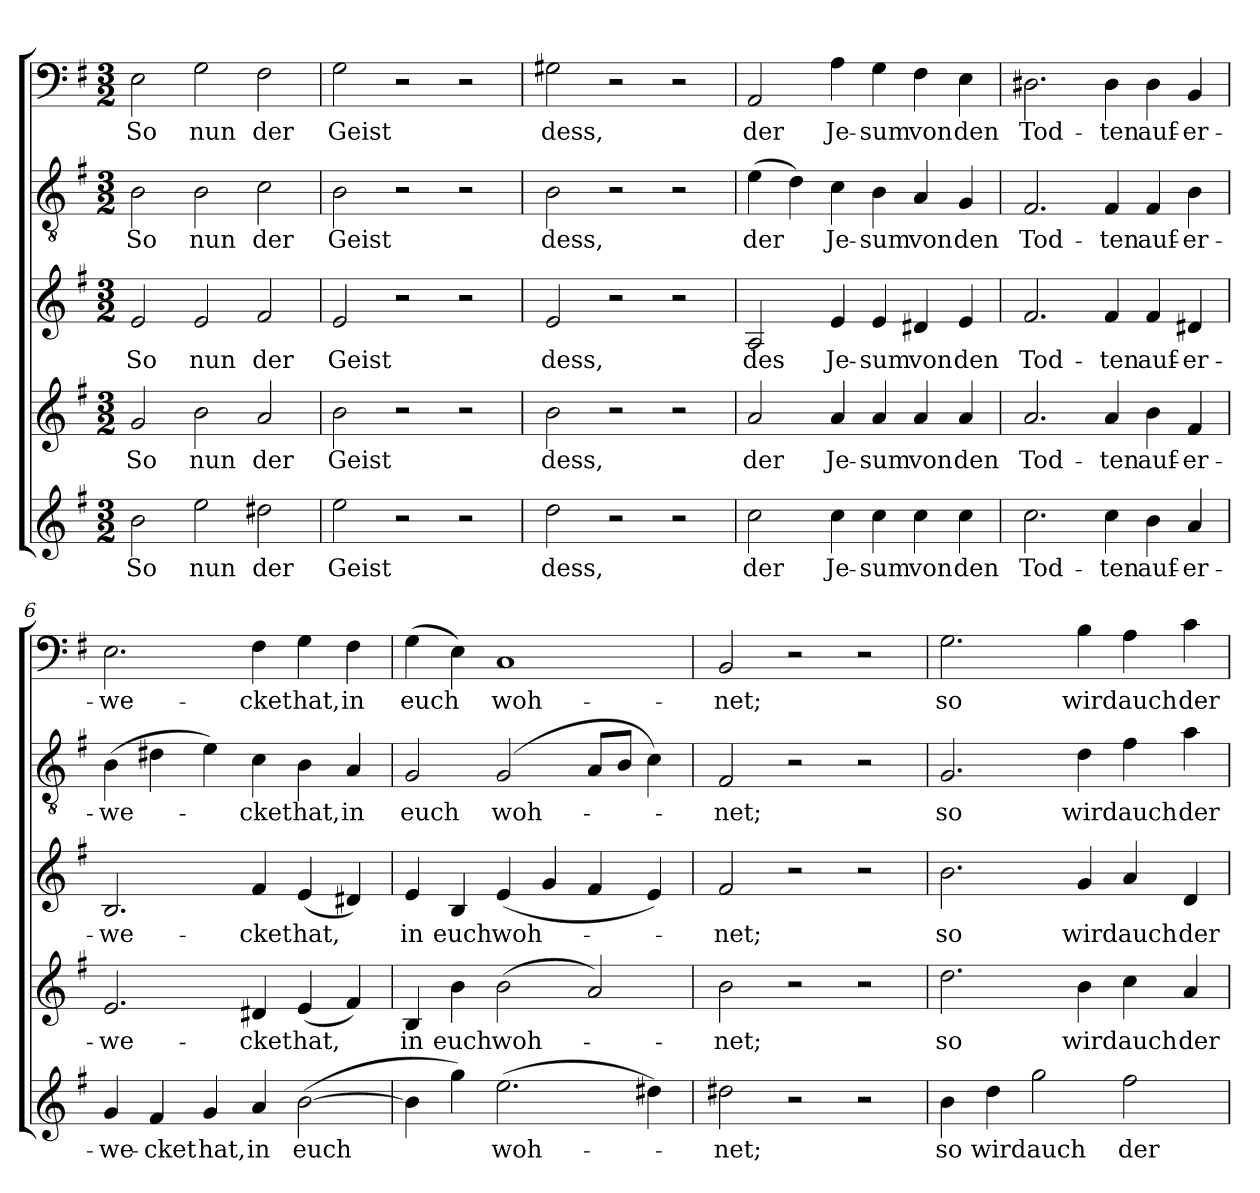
**kern	**text	**kern	**text	**kern	**text	**kern	**text	**kern	**text
*part5	*part5	*part4	*part4	*part3	*part3	*part2	*part2	*part1	*part1
*staff5	*staff5	*staff4	*staff4	*staff3	*staff3	*staff2	*staff2	*staff1	*staff1
*clefG2	*	*clefG2	*	*clefG2	*	*clefGv2	*	*clefF4	*
*k[f#]	*	*k[f#]	*	*k[f#]	*	*k[f#]	*	*k[f#]	*
*e:	*	*e:	*	*e:	*	*e:	*	*e:	*
*M3/2	*	*M3/2	*	*M3/2	*	*M3/2	*	*M3/2	*
=1	=1	=1	=1	=1	=1	=1	=1	=1	=1
2b\	So	2g/	So	2e/	So	2B\	So	2E\	So
2ee\	nun	2b\	nun	2e/	nun	2B\	nun	2G\	nun
2dd#X\	der	2a/	der	2f#/	der	2c\	der	2F#\	der
=2	=2	=2	=2	=2	=2	=2	=2	=2	=2
2ee\	Geist	2b\	Geist	2e/	Geist	2B\	Geist	2G\	Geist
2r	.	2r	.	2r	.	2r	.	2r	.
2r	.	2r	.	2r	.	2r	.	2r	.
=3	=3	=3	=3	=3	=3	=3	=3	=3	=3
2dd\	dess,	2b\	dess,	2e/	dess,	2B\	dess,	2G#X\	dess,
2r	.	2r	.	2r	.	2r	.	2r	.
2r	.	2r	.	2r	.	2r	.	2r	.
=4	=4	=4	=4	=4	=4	=4	=4	=4	=4
2cc\	der	2a/	der	2A/	des	(4e\	der	2AA/	der
.	.	.	.	.	.	4d\)	.	.	.
4cc\	Je-	4a/	Je-	4e/	Je-	4c\	Je-	4A\	Je-
4cc\	-sum	4a/	-sum	4e/	-sum	4B\	-sum	4G\	-sum
4cc\	von	4a/	von	4d#X/	von	4A/	von	4F#\	von
4cc\	den	4a/	den	4e/	den	4G/	den	4E\	den
=5	=5	=5	=5	=5	=5	=5	=5	=5	=5
2.cc\	Tod-	2.a/	Tod-	2.f#/	Tod-	2.F#/	Tod-	2.D#X\	Tod-
4cc\	-ten	4a/	-ten	4f#/	-ten	4F#/	-ten	4D#\	-ten
4b\	auf-	4b\	auf-	4f#/	auf-	4F#/	auf-	4D#\	auf-
4a/	-er-	4f#/	-er-	4d#X/	-er-	4B\	-er-	4BB/	-er-
=6	=6	=6	=6	=6	=6	=6	=6	=6	=6
4g/	-we-	2.e/	-we-	2.B/	-we-	(4B\	-we-	2.E\	-we-
4f#/	-cket	.	.	.	.	4d#X\	.	.	.
4g/	hat,	.	.	.	.	4e\)	.	.	.
4a/	in	4d#X/	-cket	4f#/	-cket	4c\	-cket	4F#\	-cket
([2b\	euch	(4e/	hat,	(4e/	hat,	4B\	hat,	4G\	hat,
.	.	4f#/)	.	4d#X/)	.	4A/	in	4F#\	in
=7	=7	=7	=7	=7	=7	=7	=7	=7	=7
4b\]	.	4B/	in	4e/	in	2G/	euch	(4G\	euch
4gg\)	.	4b\	euch	4B/	euch	.	.	4E\)	.
(2.ee\	woh-	(2b\	woh-	(4e/	woh-	(2G/	woh-	1C/	woh-
.	.	.	.	4g/	.	.	.	.	.
.	.	2a/)	.	4f#/	.	8A/L	.	.	.
.	.	.	.	.	.	8B/J	.	.	.
4dd#X\)	.	.	.	4e/)	.	4c\)	.	.	.
=8	=8	=8	=8	=8	=8	=8	=8	=8	=8
2dd#X\	-net;	2b\	-net;	2f#/	-net;	2F#/	-net;	2BB/	-net;
2r	.	2r	.	2r	.	2r	.	2r	.
2r	.	2r	.	2r	.	2r	.	2r	.
=9	=9	=9	=9	=9	=9	=9	=9	=9	=9
4b\	so	2.dd\	so	2.b\	so	2.G/	so	2.G\	so
4dd\	wird	.	.	.	.	.	.	.	.
2gg\	auch	.	.	.	.	.	.	.	.
.	.	4b\	wird	4g/	wird	4d\	wird	4B\	wird
2ff#\	der-	4cc\	auch	4a/	auch	4f#\	auch	4A\	auch
.	.	4a/	der-	4d/	der-	4a\	der-	4c\	der-
=	=	=	=	=	=	=	=	=	=
*-	*-	*-	*-	*-	*-	*-	*-	*-	*-
